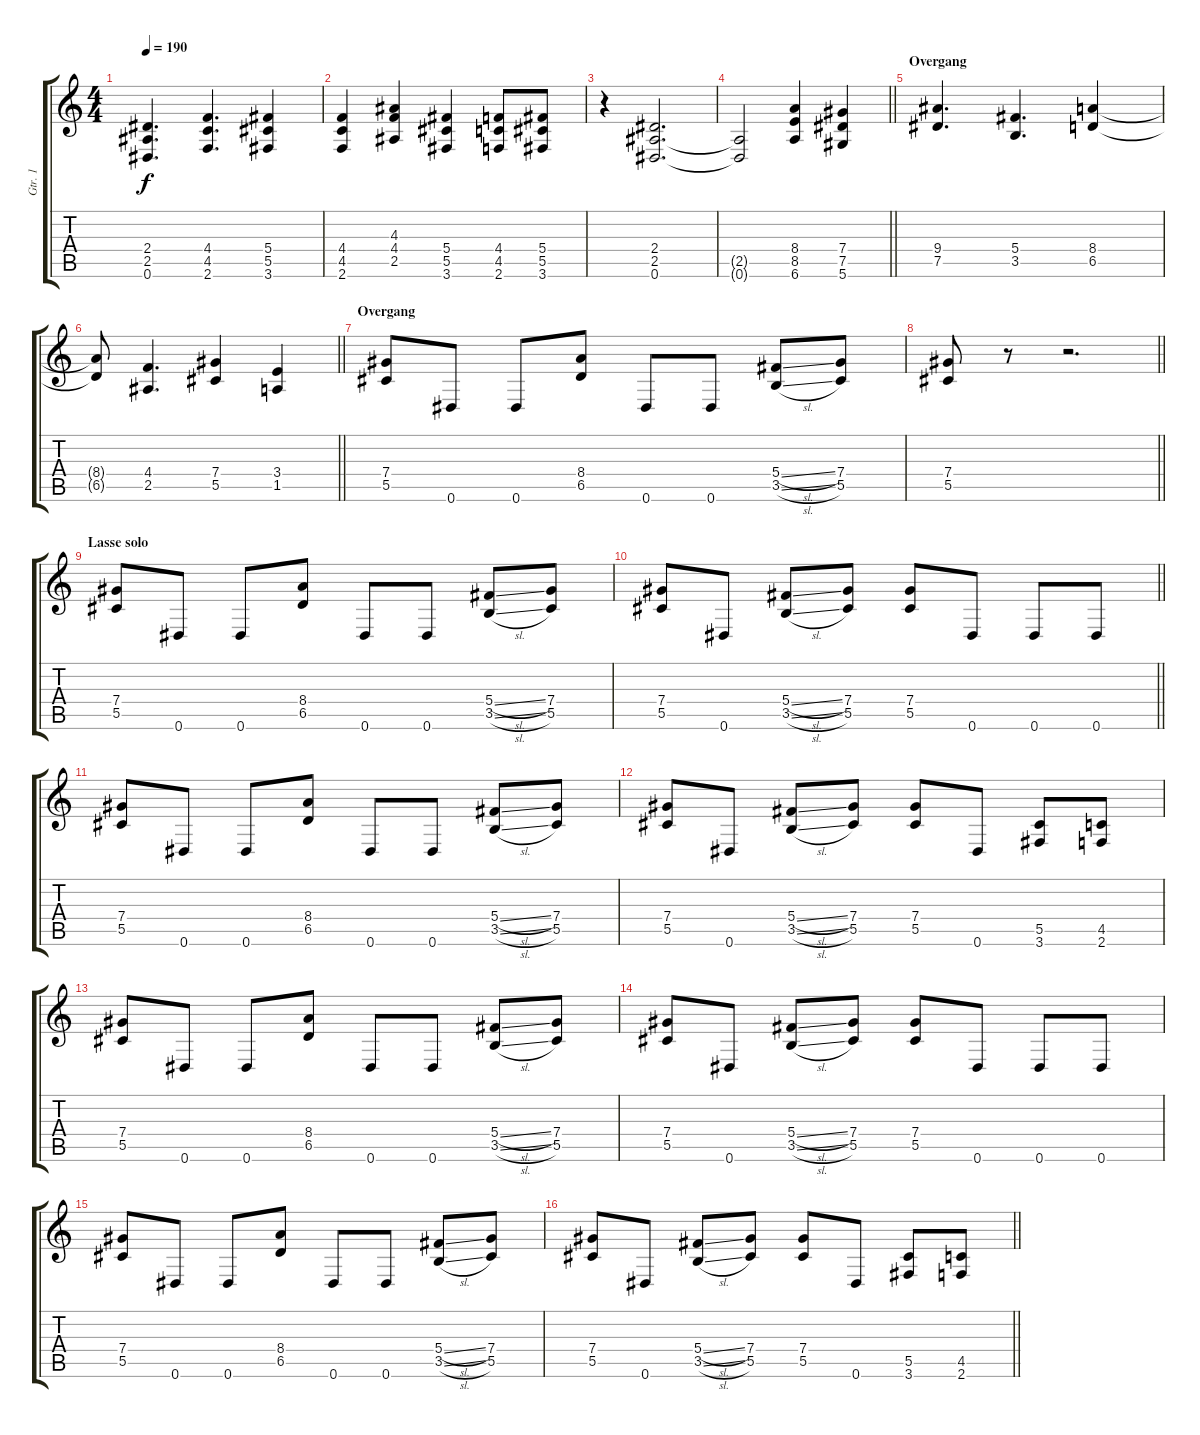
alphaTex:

\track ("Gtr. 1" "Gtr. 1") {instrument distortionguitar}
\staff {score tabs}
\tuning (Eb4 Bb3 Gb3 Db3 Ab2 Eb2) {hide}
\ts (4 4)
\tempo 190
\clef g2
\ks c
(2.4 2.5 0.6).4{d dy f} (4.4 4.5 2.6).4{d} (5.4 5.5 3.6).4 |
(4.4 4.5 2.6).4 (4.3 4.4 2.5).4 (5.4 5.5 3.6).4 (4.4 4.5 2.6).8 (5.4 5.5 3.6).8 |
r.4 (2.4 2.5 0.6).2{d} |
\barLineRight lightlight
(2.5{t} 0.6{t}).2 (8.4 8.5 6.6).4 (7.4 7.5 5.6).4 |
\section ("" "Overgang")
(9.4 7.5).4{d} (5.4 3.5).4{d} (8.4 6.5).4 |
\barLineRight lightlight
(8.4{t} 6.5{t}).8 (4.4 2.5).4{d} (7.4 5.5).4 (3.4 1.5).4 |
\section ("" "Overgang")
(7.4 5.5).8 0.6.8 0.6.8 (8.4 6.5).8 0.6.8 0.6.8 (5.4{sl} 3.5{sl}).8 (7.4 5.5).8 |
\barLineRight lightlight
(7.4 5.5).8 r.8 r.2{d} |
\section ("" "Lasse solo")
(7.4 5.5).8 0.6.8 0.6.8 (8.4 6.5).8 0.6.8 0.6.8 (5.4{sl} 3.5{sl}).8 (7.4 5.5).8 |
\barLineRight lightlight
(7.4 5.5).8 0.6.8 (5.4{sl} 3.5{sl}).8 (7.4 5.5).8 (7.4 5.5).8 0.6.8 0.6.8 0.6.8 |
(7.4 5.5).8 0.6.8 0.6.8 (8.4 6.5).8 0.6.8 0.6.8 (5.4{sl} 3.5{sl}).8 (7.4 5.5).8 |
(7.4 5.5).8 0.6.8 (5.4{sl} 3.5{sl}).8 (7.4 5.5).8 (7.4 5.5).8 0.6.8 (5.5 3.6).8 (4.5 2.6).8 |
(7.4 5.5).8 0.6.8 0.6.8 (8.4 6.5).8 0.6.8 0.6.8 (5.4{sl} 3.5{sl}).8 (7.4 5.5).8 |
(7.4 5.5).8 0.6.8 (5.4{sl} 3.5{sl}).8 (7.4 5.5).8 (7.4 5.5).8 0.6.8 0.6.8 0.6.8 |
(7.4 5.5).8 0.6.8 0.6.8 (8.4 6.5).8 0.6.8 0.6.8 (5.4{sl} 3.5{sl}).8 (7.4 5.5).8 |
\barLineRight lightlight
(7.4 5.5).8 0.6.8 (5.4{sl} 3.5{sl}).8 (7.4 5.5).8 (7.4 5.5).8 0.6.8 (5.5 3.6).8 (4.5 2.6).8
